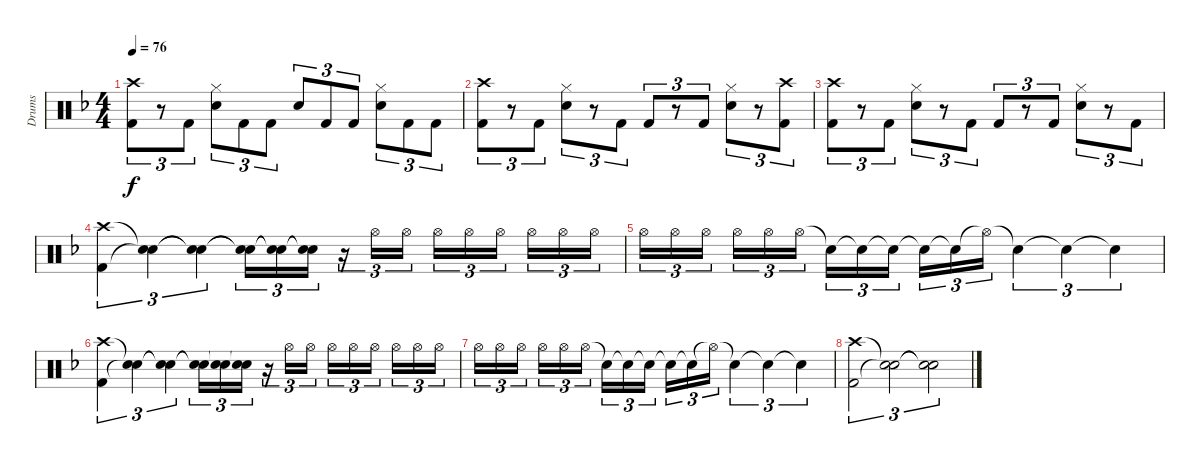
\track ("Drums" "Drums") {instrument percussion}
\staff {score}
\articulation defaults
\ts (4 4)
\tempo 76
\clef neutral
\ks f
("Crash high (hit)" "Kick (hit) 2").8{tu (3 2) dy f} r.8{tu (3 2)} "Kick (hit) 2".8{tu (3 2)} ("Hi-Hat (closed)" "Electric Snare (hit)").8{tu (3 2)} "Kick (hit) 2".8{tu (3 2)} "Kick (hit) 2".8{tu (3 2)} "Electric Snare (hit)".8{tu (3 2)} "Kick (hit) 2".8{tu (3 2)} "Kick (hit) 2".8{tu (3 2)} ("Hi-Hat (closed)" "Electric Snare (hit)").8{tu (3 2)} "Kick (hit) 2".8{tu (3 2)} "Kick (hit) 2".8{tu (3 2)} |
("Crash high (hit)" "Kick (hit) 2").8{tu (3 2)} r.8{tu (3 2)} "Kick (hit) 2".8{tu (3 2)} ("Hi-Hat (closed)" "Electric Snare (hit)").8{tu (3 2)} r.8{tu (3 2)} "Kick (hit) 2".8{tu (3 2)} "Kick (hit) 2".8{tu (3 2)} r.8{tu (3 2)} "Kick (hit) 2".8{tu (3 2)} ("Hi-Hat (closed)" "Electric Snare (hit)").8{tu (3 2)} r.8{tu (3 2)} ("Crash high (hit)" "Kick (hit) 2").8{tu (3 2)} |
("Crash high (hit)" "Kick (hit) 2").8{tu (3 2)} r.8{tu (3 2)} "Kick (hit) 2".8{tu (3 2)} ("Hi-Hat (closed)" "Electric Snare (hit)").8{tu (3 2)} r.8{tu (3 2)} "Kick (hit) 2".8{tu (3 2)} "Kick (hit) 2".8{tu (3 2)} r.8{tu (3 2)} "Kick (hit) 2".8{tu (3 2)} ("Hi-Hat (closed)" "Electric Snare (hit)").8{tu (3 2)} r.8{tu (3 2)} "Kick (hit) 2".8{tu (3 2)} |
("Crash high (hit)" "Kick (hit) 2").4{tu (3 2)} ("Snare (hit)"{t} "Snare (hit)"{t}).4{tu (3 2)} ("Snare (hit)"{t} "Snare (hit)"{t}).4{tu (3 2)} ("Snare (hit)"{t} "Snare (hit)"{t}).16{tu (3 2)} ("Snare (hit)"{t} "Snare (hit)"{t}).16{tu (3 2)} ("Snare (hit)"{t} "Snare (hit)"{t}).16{tu (3 2)} r.16{tu (3 2) volume 0} "Hi-Hat (open)".16{tu (3 2) volume 6} "Hi-Hat (open)".16{tu (3 2)} "Hi-Hat (open)".16{tu (3 2)} "Hi-Hat (open)".16{tu (3 2)} "Hi-Hat (open)".16{tu (3 2) beam splitsecondary} "Hi-Hat (open)".16{tu (3 2)} "Hi-Hat (open)".16{tu (3 2)} "Hi-Hat (open)".16{tu (3 2)} |
"Hi-Hat (open)".16{tu (3 2)} "Hi-Hat (open)".16{tu (3 2)} "Hi-Hat (open)".16{tu (3 2) beam splitsecondary} "Hi-Hat (open)".16{tu (3 2)} "Hi-Hat (open)".16{tu (3 2)} "Hi-Hat (open)".16{tu (3 2)} "Snare (hit)"{t}.16{tu (3 2)} "Snare (hit)"{t}.16{tu (3 2)} "Snare (hit)"{t}.16{tu (3 2) beam splitsecondary} "Snare (hit)"{t}.16{tu (3 2)} "Snare (hit)"{t}.16{tu (3 2)} "Hi-Hat (open)"{t}.16{tu (3 2)} "Snare (hit)"{t}.4{tu (3 2)} "Snare (hit)"{t}.4{tu (3 2)} "Snare (hit)"{t}.4{tu (3 2)} |
("Crash high (hit)" "Kick (hit) 2").4{tu (3 2)} ("Snare (hit)"{t} "Snare (hit)"{t}).4{tu (3 2)} ("Snare (hit)"{t} "Snare (hit)"{t}).4{tu (3 2)} ("Snare (hit)"{t} "Snare (hit)"{t}).16{tu (3 2)} ("Snare (hit)"{t} "Snare (hit)"{t}).16{tu (3 2)} ("Snare (hit)"{t} "Snare (hit)"{t}).16{tu (3 2)} r.16{tu (3 2) volume 0} "Hi-Hat (open)".16{tu (3 2) volume 6} "Hi-Hat (open)".16{tu (3 2)} "Hi-Hat (open)".16{tu (3 2)} "Hi-Hat (open)".16{tu (3 2)} "Hi-Hat (open)".16{tu (3 2) beam splitsecondary} "Hi-Hat (open)".16{tu (3 2)} "Hi-Hat (open)".16{tu (3 2)} "Hi-Hat (open)".16{tu (3 2)} |
"Hi-Hat (open)".16{tu (3 2)} "Hi-Hat (open)".16{tu (3 2)} "Hi-Hat (open)".16{tu (3 2) beam splitsecondary} "Hi-Hat (open)".16{tu (3 2)} "Hi-Hat (open)".16{tu (3 2)} "Hi-Hat (open)".16{tu (3 2)} "Snare (hit)"{t}.16{tu (3 2)} "Snare (hit)"{t}.16{tu (3 2)} "Snare (hit)"{t}.16{tu (3 2) beam splitsecondary} "Snare (hit)"{t}.16{tu (3 2)} "Snare (hit)"{t}.16{tu (3 2)} "Hi-Hat (open)"{t}.16{tu (3 2)} "Snare (hit)"{t}.4{tu (3 2)} "Snare (hit)"{t}.4{tu (3 2)} "Snare (hit)"{t}.4{tu (3 2)} |
("Crash high (hit)" "Kick (hit) 2").2{tu (3 2)} ("Snare (hit)"{t} "Snare (hit)"{t}).2{tu (3 2)} ("Snare (hit)"{t} "Snare (hit)"{t}).2{tu (3 2)}
